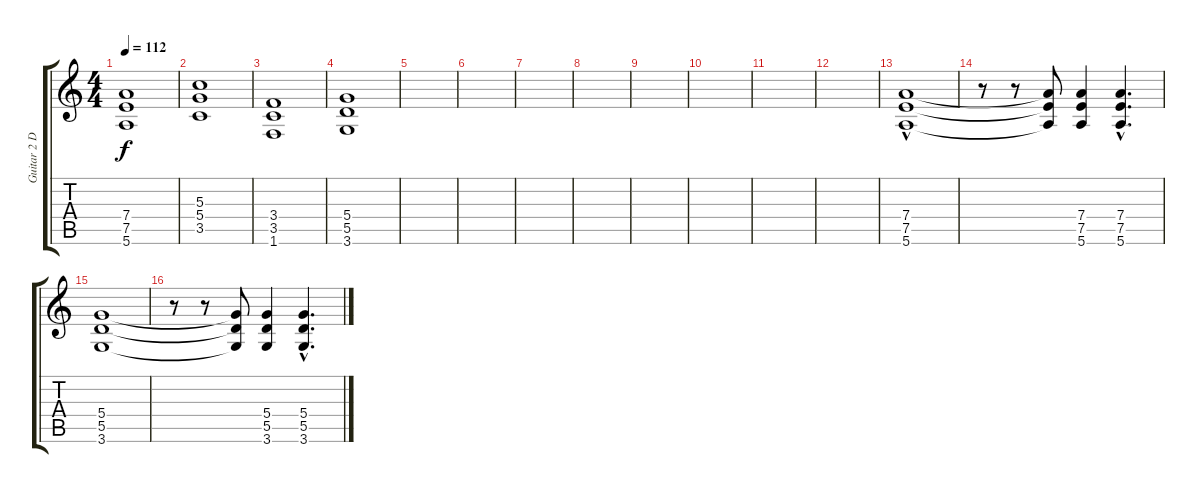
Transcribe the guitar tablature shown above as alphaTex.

\track ("Guitar 2 Distor" "Guitar 2 D") {instrument distortionguitar}
\staff {score tabs}
\tuning (E4 B3 G3 D3 A2 E2) {hide}
\ts (4 4)
\tempo 112
\clef g2
\ks c
(7.4 7.5 5.6).1{dy f} |
(5.3 5.4 3.5).1 |
(3.4 3.5 1.6).1 |
(5.4 5.5 3.6).1 |
|
|
|
|
|
|
|
|
(7.4{hac} 7.5 5.6).1 |
r.8 r.8 (7.4{t} 7.5{t} 5.6{t}).8 (7.4 7.5 5.6).4 (7.4{hac} 7.5{hac} 5.6{hac}).4{d} |
(5.4 5.5 3.6).1 |
r.8 r.8 (5.4{t} 5.5{t} 3.6{t}).8 (5.4 5.5 3.6).4 (5.4{hac} 5.5{hac} 3.6{hac}).4{d}
